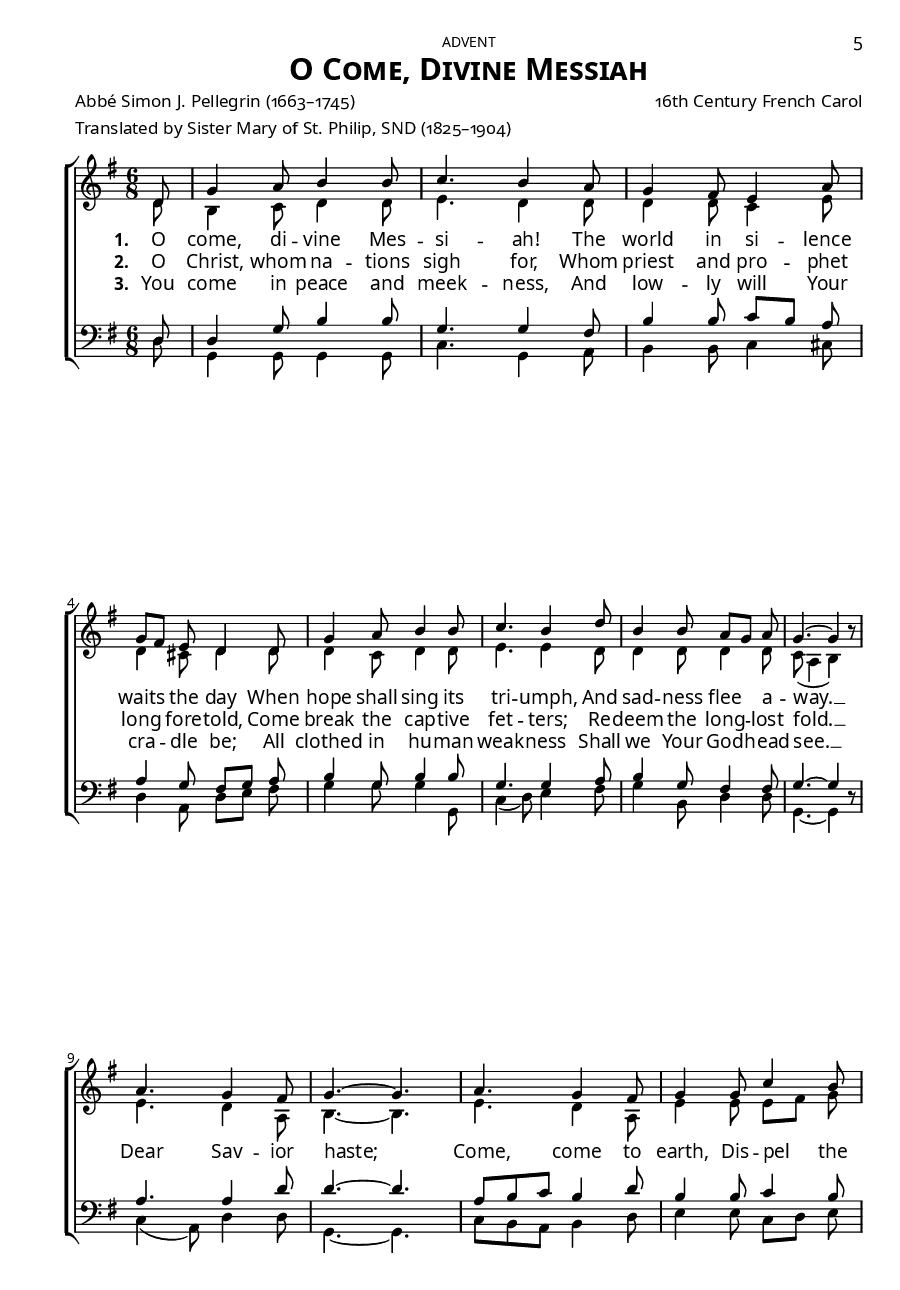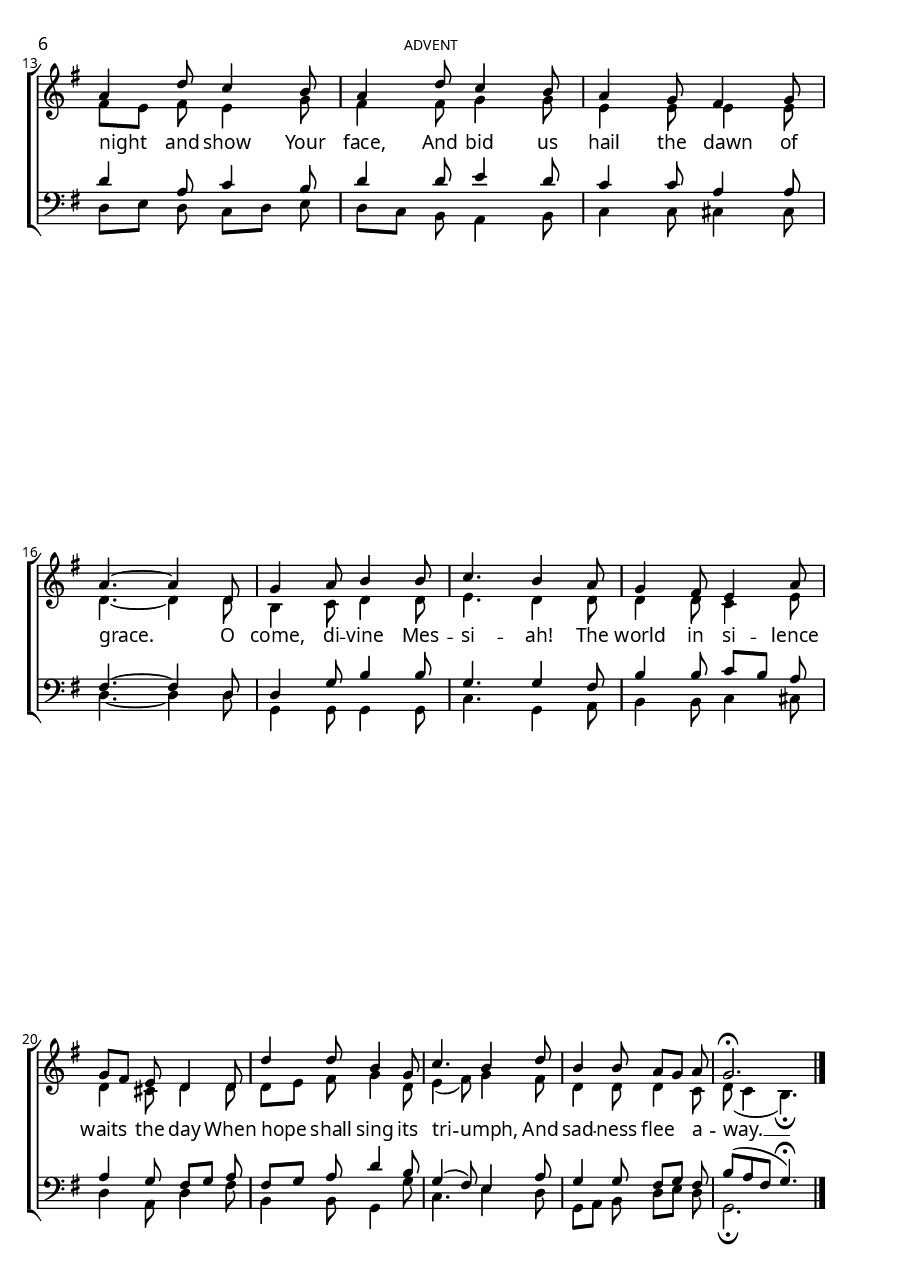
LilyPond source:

\version "2.14.2"
\include "util.ly"
#(set-global-staff-size 15) \paper{ #(define fonts (make-pango-font-tree "GoudyOlSt BT" "Garamond Premier Pro" "Garamond Premier Pro" (/ 15 20))) }
\header {
  title = \markup{\override #'(font-name . "Garamond Premier Pro Semibold"){ \abs-fontsize #15 \smallCapsOldStyle"O Come, Divine Messiah"}}
  poet = \markup\oldStyleNum"Abbé Simon J. Pellegrin (1663–1745)"
  meter = \markup\oldStyleNum"Translated by Sister Mary of St. Philip, SND (1825–1904)"
  composer = \markup\oldStyleNum"16th Century French Carol"
  %arranger = \markup\oldStyleNum"Edited by Benjamin Bloomfield (1984–)"
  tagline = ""
}
\paper {
  %print-all-headers = ##f
  paper-height = 9\in
  paper-width = 6\in
  indent = 0\in
  %system-system-spacing = #'((basic-distance . 10) (padding . 0))
  system-system-spacing =
    #'((basic-distance . 0)
       (minimum-distance . 0)
       (padding . -5)
       (stretchability . 100))
  ragged-last-bottom = ##f
  ragged-bottom = ##f
  two-sided = ##t
  inner-margin = 0.5\in
  outer-margin = 0.25\in
  top-margin = 0.25\in
  bottom-margin = 0.25\in
  first-page-number = #005
  print-first-page-number = ##t
  headerLine = \markup{\override #'(font-name . "Garamond Premier Pro") \smallCaps advent}
  oddHeaderMarkup = \markup\fill-line{
     \override #'(font-name . "Garamond Premier Pro")\abs-fontsize #8.5
     \combine 
        \fill-line{"" \if \should-print-page-number
        \oldStylePageNum""
        }
        \fill-line{\headerLine}
  }
  evenHeaderMarkup = \markup {
     \override #'(font-name . "Garamond Premier Pro")\abs-fontsize #8.5
     \combine
        \if \should-print-page-number
        \oldStylePageNum""
        \fill-line{\headerLine}
  }
}
global = {
  \key g \major
  \time 6/8
  \autoBeamOff
  \override DynamicLineSpanner #'staff-padding = #0.0
  \override DynamicLineSpanner #'Y-extent = #'(-1 . 1)
}

sopMusic = \relative c' {
  \partial 8 d8 |
  g4 a8 b4 b8 |
  c4. b4 a8 |
  g4 fis8 e4 a8 |
  g[ fis] e d4 d8 |
  g4 a8 b4 b8 |
  
  c4. b4 d8 |
  b4 b8 a[ g] a |
  g4.~ g4 b8\rest | \break
  a4. g4 fis8 |
  g4.~ g4. |
  a4. g4 fis8 |
  
  g4 g8 c4 b8 |
  a4 d8 c4 b8 |
  a4 d8 c4 b8 |
  a4 g8 fis4 g8 |
  a4.~ a4 d,8 |
  g4 a8 b4 b8 |
  
  c4. b4 a8 |
  g4 fis8 e4 a8 |
  g[ fis] e d4 d8 |
  d'4 d8 b4 g8 |
  
  c4. b4 d8 |
  b4 b8 a[ g] a |
  g2.^\fermata \bar "|."
}
sopWords = \lyricmode {
  
}

altoMusic = \relative c' {
  d8 |
  b4 c8 d4 d8 |
  e4. d4 d8 |
  d4 d8 c4 e8 |
  d4 cis8 d4 d8 |
  d4 c8 d4 d8 |
  
  e4. e4 d8 |
  d4 d8 d4 d8 |
  c( a4 b4) s8 |
  e4. d4 a8 |
  b4.~ b4. |
  e4. d4 a8 |
  
  e'4 e8 e[ fis] g |
  fis[ e] fis e4 g8 |
  fis4 fis8 g4 g8 |
  e4 e8 e4 e8 |
  d4.~ d4 d8 |
  b4 c8 d4 d8 |
  
  e4. d4 d8 |
  d4 d8 c4 e8 |
  d4 cis8 d4 d8 |
  d[ e] fis g4 d8 |
  
  e4( fis8) g4 fis8 |
  d4 d8 d4 c8 |
  d8( c4 b4.)\fermata \bar "|."
}
altoWords = \lyricmode {
  \dropLyricsVII
  \set stanza = #"1. "
  O come, di -- vine Mes -- si -- ah!
  The world in si -- lence waits the day
  When hope shall sing its tri -- umph,
  And sad -- ness flee a -- way. __
  
  \dropLyricsV
  Dear Sav -- ior haste;
  Come, come to earth,
  Dis -- pel the night and show Your face,
  And bid us hail the dawn of grace.

  O come, di -- vine Mes -- si -- ah!
  The world in si -- lence
  \break
  \dropLyricsVII
  waits the day
  When hope shall sing its tri -- umph,
  And sad -- ness flee a -- way. __
}
altoWordsII = \lyricmode {
  \dropLyricsVII
%\markup\italic
  \set stanza = #"2. "
  O Christ, whom na -- tions sigh for,
  Whom priest and pro -- phet long fore -- told,
  Come break the cap -- tive fet -- ters;
  Re -- deem the long -- lost fold. __
}
altoWordsIII = \lyricmode {
  \dropLyricsVII
  \set stanza = #"3. "
  You come in peace and meek -- ness,
  And low -- ly will Your cra -- dle be;
  All clothed in hu -- man weak -- ness
  Shall we Your God -- head see. __
}
altoWordsIV = \lyricmode {
  \set stanza = #"4. "
  \set ignoreMelismata = ##t
}
altoWordsV = \lyricmode {
  \set stanza = #"5. "
  \set ignoreMelismata = ##t
}
altoWordsVI = \lyricmode {
  \set stanza = #"6. "
  \set ignoreMelismata = ##t
}
tenorMusic = \relative c {
  d8 |
  d4 g8 b4 b8 |
  g4. g4 fis8 |
  b4 b8 c[ b] a |
  a4 g8 fis[ g] a |
  b4 g8 b4 b8 |
  
  g4. g4 a8 |
  b4 g8 fis4 fis8 |
  g4.~ g4 s8 |
  a4. a4 d8 |
  d4.~ d4. |
  a8[ b c] b4 d8 |
  
  b4 b8 c4 b8 |
  d4 a8 c4 b8 |
  d4 d8 e4 d8 |
  c4 c8 a4 a8 |
  fis4.~ fis4 d8 |
  d4 g8 b4 b8 |
  
  g4. g4 fis8 |
  b4 b8 c[ b] a |
  a4 g8 fis[ g] a |
  fis[ g] a d4 b8 |
  
  g4( fis8) e4 a8 |
  g4 g8 fis[ g] fis |
  b([ a8 fis] g4.)^\fermata \bar "|."
}
tenorWords = \lyricmode {

}

bassMusic = \relative c {
  d8 |
  g,4 g8 g4 g8 |
  c4. g4 a8 |
  b4 b8 c4 cis8 |
  d4 a8 d[ e] fis |
  g4 g8 g4 g,8 |
  
  c4( d8) e4 fis8 |
  g4 b,8 d4 d8 |
  g,4.~ g4 d'8\rest |
  c4( a8) d4 d8 |
  g,4.~ g4. |
  c8[ b a] b4 d8 |
  
  e4 e8 c[ d] e |
  d[ e] d c[ d] e |
  d[ c] b a4 b8 |
  c4 c8 cis4 cis8 |
  d4.~ d4 d8 |
  g,4 g8 g4 g8 |
  
  c4. g4 a8 |
  b4 b8 c4 cis8 |
  d4 a8 d4 fis8 |
  b,4 b8 g4 g'8 |
  
  c,4. e4 d8 |
  g,8[ a] b d8[ e] d |
  g,2._\fermata \bar "|."
}
bassWords = \lyricmode {

}

pianoRH = \relative c' {
  
}
pianoLH = \relative c' {
  
}

\score {
  <<
   \new ChoirStaff <<
    \new Staff = women <<
      \new Voice = "sopranos" { \voiceOne << \global \sopMusic >> }
      \new Voice = "altos" { \voiceTwo << \global \altoMusic >> }
    >>
    \new Lyrics \with { alignAboveContext = #"women" \override VerticalAxisGroup #'nonstaff-relatedstaff-spacing = #'((basic-distance . 1))} \lyricsto "sopranos" \sopWords
    \new Lyrics = "altosVI"  \with { alignBelowContext = #"women" \override VerticalAxisGroup #'nonstaff-relatedstaff-spacing = #'((basic-distance . 1)) } \lyricsto "altos" \altoWordsVI
    \new Lyrics = "altosV"  \with { alignBelowContext = #"women" \override VerticalAxisGroup #'nonstaff-relatedstaff-spacing = #'((basic-distance . 1)) } \lyricsto "altos" \altoWordsV
    \new Lyrics = "altosIV"  \with { alignBelowContext = #"women" \override VerticalAxisGroup #'nonstaff-relatedstaff-spacing = #'((basic-distance . 1)) } \lyricsto "altos" \altoWordsIV
    \new Lyrics = "altosIII"  \with { alignBelowContext = #"women" \override VerticalAxisGroup #'nonstaff-relatedstaff-spacing = #'((basic-distance . 1)) } \lyricsto "altos" \altoWordsIII
    \new Lyrics = "altosII"  \with { alignBelowContext = #"women" \override VerticalAxisGroup #'nonstaff-relatedstaff-spacing = #'((basic-distance . 1)) } \lyricsto "altos" \altoWordsII
    \new Lyrics = "altos"  \with { alignBelowContext = #"women" \override VerticalAxisGroup #'nonstaff-relatedstaff-spacing = #'((basic-distance . 1)) } \lyricsto "altos" \altoWords
   \new Staff = men <<
      \clef bass
      \new Voice = "tenors" { \voiceOne << \global \tenorMusic >> }
      \new Voice = "basses" { \voiceTwo << \global \bassMusic >> }
    >>
    \new Lyrics \with { alignAboveContext = #"men" \override VerticalAxisGroup #'nonstaff-relatedstaff-spacing = #'((basic-distance . 1)) } \lyricsto "tenors" \tenorWords
    \new Lyrics \with { alignBelowContext = #"men" \override VerticalAxisGroup #'nonstaff-relatedstaff-spacing = #'((basic-distance . 1)) } \lyricsto "basses" \bassWords
  >>
%    \new PianoStaff << \new Staff { \new Voice { \pianoRH } } \new Staff { \clef "bass" \pianoLH } >>
  >>
  \layout {
    \context {
      \Score
      %\override SpacingSpanner #'base-shortest-duration = #(ly:make-moment 1 8)
      %\override SpacingSpanner #'common-shortest-duration = #(ly:make-moment 1 4)
    }
    \context {
      % Remove all empty staves
      % \Staff \RemoveEmptyStaves \override VerticalAxisGroup #'remove-first = ##t
    }
    \context {
      \Lyrics
      \override LyricText #'X-offset = #center-on-word
    }
  }
  \midi {
    \tempo 4 = 105
    \set Staff.midiInstrument = "piccolo"
  
    \context {
      \Voice
      \remove "Dynamic_performer"
    }
  }
}
